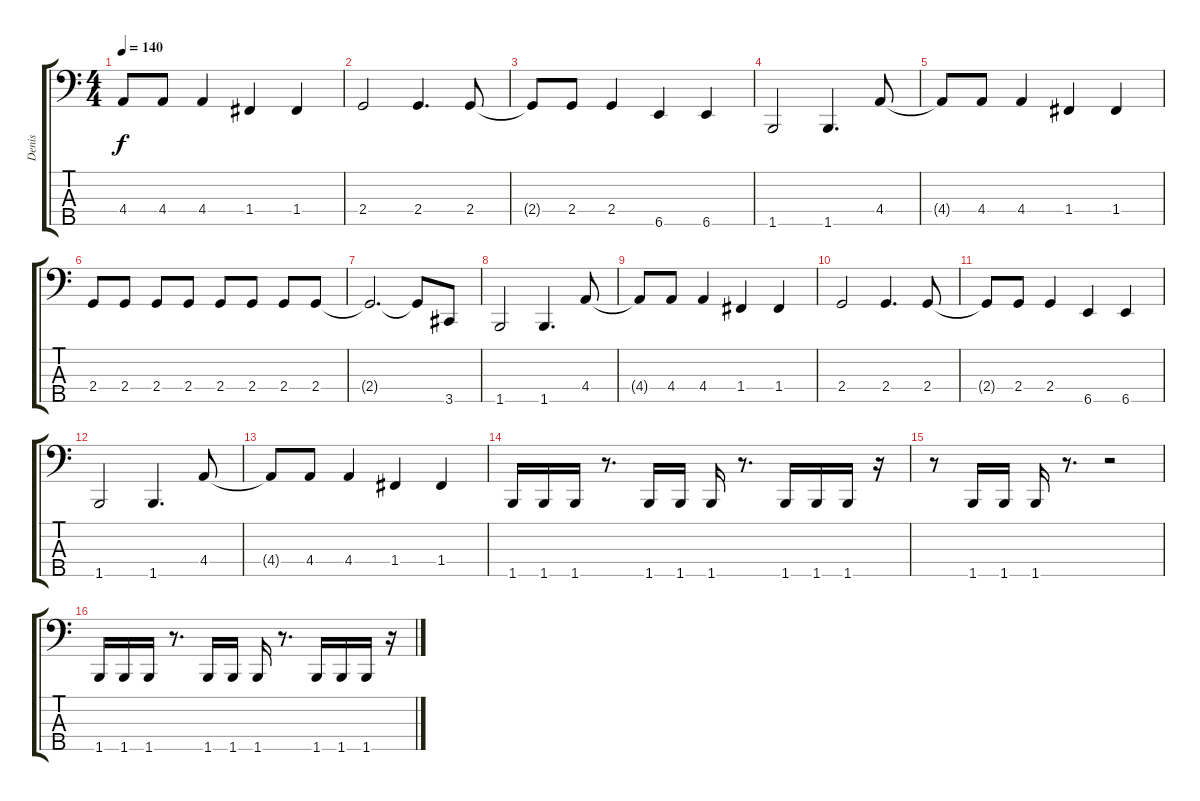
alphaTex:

\track ("Denis" "Denis") {instrument electricbasspick}
\staff {score tabs}
\tuning (Ab2 Eb2 Bb1 F1 Bb0) {hide}
\ts (4 4)
\tempo 140
\clef f4
\ks c
4.4{t}.8{dy f} 4.4.8 4.4.4 1.4.4 1.4.4 |
2.4.2 2.4.4{d} 2.4.8 |
2.4{t}.8 2.4.8 2.4.4 6.5.4 6.5.4 |
1.5.2 1.5.4{d} 4.4.8 |
4.4{t}.8 4.4.8 4.4.4 1.4.4 1.4.4 |
2.4.8 2.4.8 2.4.8 2.4.8 2.4.8 2.4.8 2.4.8 2.4.8 |
2.4{t}.2{d} 2.4{t}.8 3.5.8 |
1.5.2 1.5.4{d} 4.4.8 |
4.4{t}.8 4.4.8 4.4.4 1.4.4 1.4.4 |
2.4.2 2.4.4{d} 2.4.8 |
2.4{t}.8 2.4.8 2.4.4 6.5.4 6.5.4 |
1.5.2 1.5.4{d} 4.4.8 |
4.4{t}.8 4.4.8 4.4.4 1.4.4 1.4.4 |
1.5.16 1.5.16 1.5.16 r.8{d} 1.5.16 1.5.16 1.5.16 r.8{d} 1.5.16 1.5.16 1.5.16 r.16 |
r.8 1.5.16 1.5.16 1.5.16 r.8{d} r.2 |
1.5.16 1.5.16 1.5.16 r.8{d} 1.5.16 1.5.16 1.5.16 r.8{d} 1.5.16 1.5.16 1.5.16 r.16
